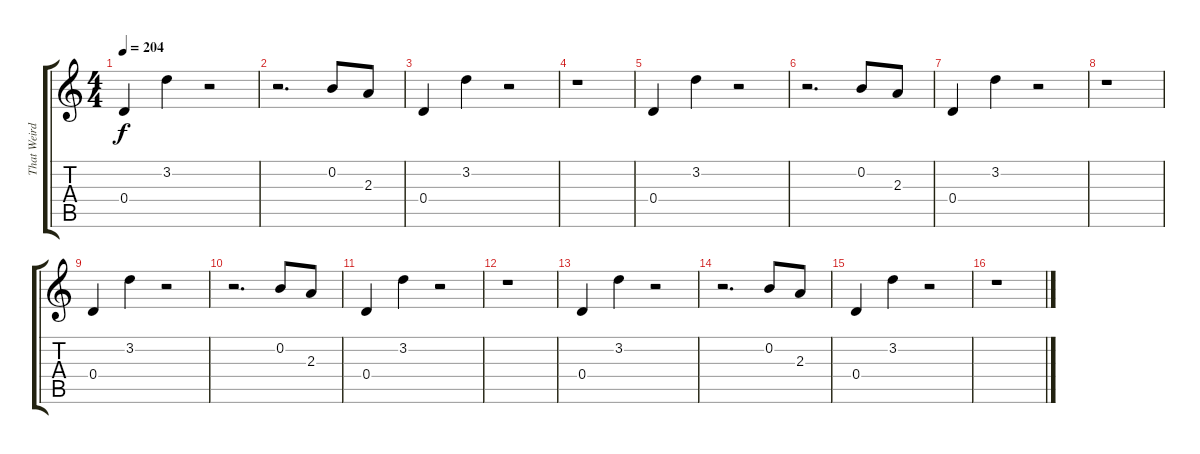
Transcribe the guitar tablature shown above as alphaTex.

\track ("That Weird Guitar Thingy That I Can't Qu" "That Weird") {instrument overdrivenguitar}
\staff {score tabs}
\tuning (E4 B3 G3 D3 A2 E2) {hide}
\ts (4 4)
\tempo 204
\clef g2
\ks c
0.4.4{dy f} 3.2.4 r.2 |
r.2{d} 0.2.8 2.3.8 |
0.4.4 3.2.4 r.2 |
r.1 |
0.4.4 3.2.4 r.2 |
r.2{d} 0.2.8 2.3.8 |
0.4.4 3.2.4 r.2 |
r.1 |
0.4.4 3.2.4 r.2 |
r.2{d} 0.2.8 2.3.8 |
0.4.4 3.2.4 r.2 |
r.1 |
0.4.4 3.2.4 r.2 |
r.2{d} 0.2.8 2.3.8 |
0.4.4 3.2.4 r.2 |
r.1
